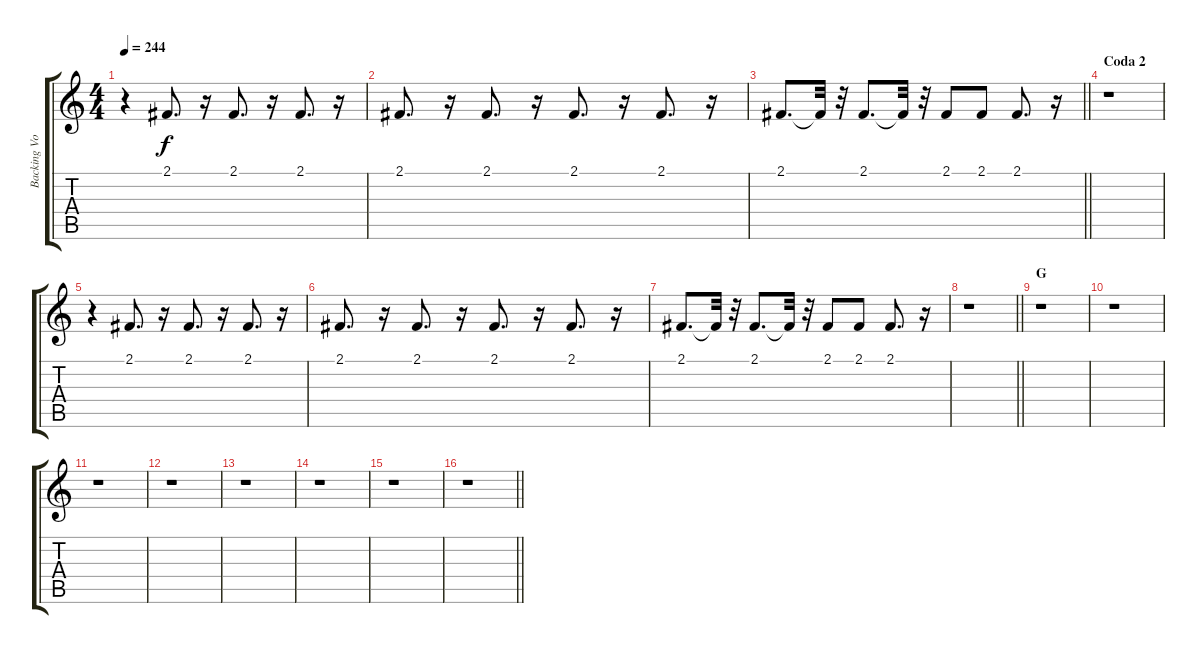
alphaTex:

\track ("Backing Vocal" "Backing Vo") {instrument pad1newage}
\staff {score tabs}
\tuning (E4 B3 G3 D3 A2 E2) {hide}
\ts (4 4)
\tempo 244
\clef g2
\ks c
r.4{dy f} 2.1.8{d} r.16 2.1.8{d} r.16 2.1.8{d} r.16 |
2.1.8{d} r.16 2.1.8{d} r.16 2.1.8{d} r.16 2.1.8{d} r.16 |
\barLineRight lightlight
2.1.8{d} 2.1{t}.32 r.32 2.1.8{d} 2.1{t}.32 r.32 2.1.8 2.1.8 2.1.8{d} r.16 |
\section ("" "Coda 2")
r.1 |
r.4 2.1.8{d} r.16 2.1.8{d} r.16 2.1.8{d} r.16 |
2.1.8{d} r.16 2.1.8{d} r.16 2.1.8{d} r.16 2.1.8{d} r.16 |
2.1.8{d} 2.1{t}.32 r.32 2.1.8{d} 2.1{t}.32 r.32 2.1.8 2.1.8 2.1.8{d} r.16 |
\barLineRight lightlight
r.1 |
\section ("" "G")
r.1 |
r.1 |
r.1 |
r.1 |
r.1 |
r.1 |
r.1 |
\barLineRight lightlight
r.1
